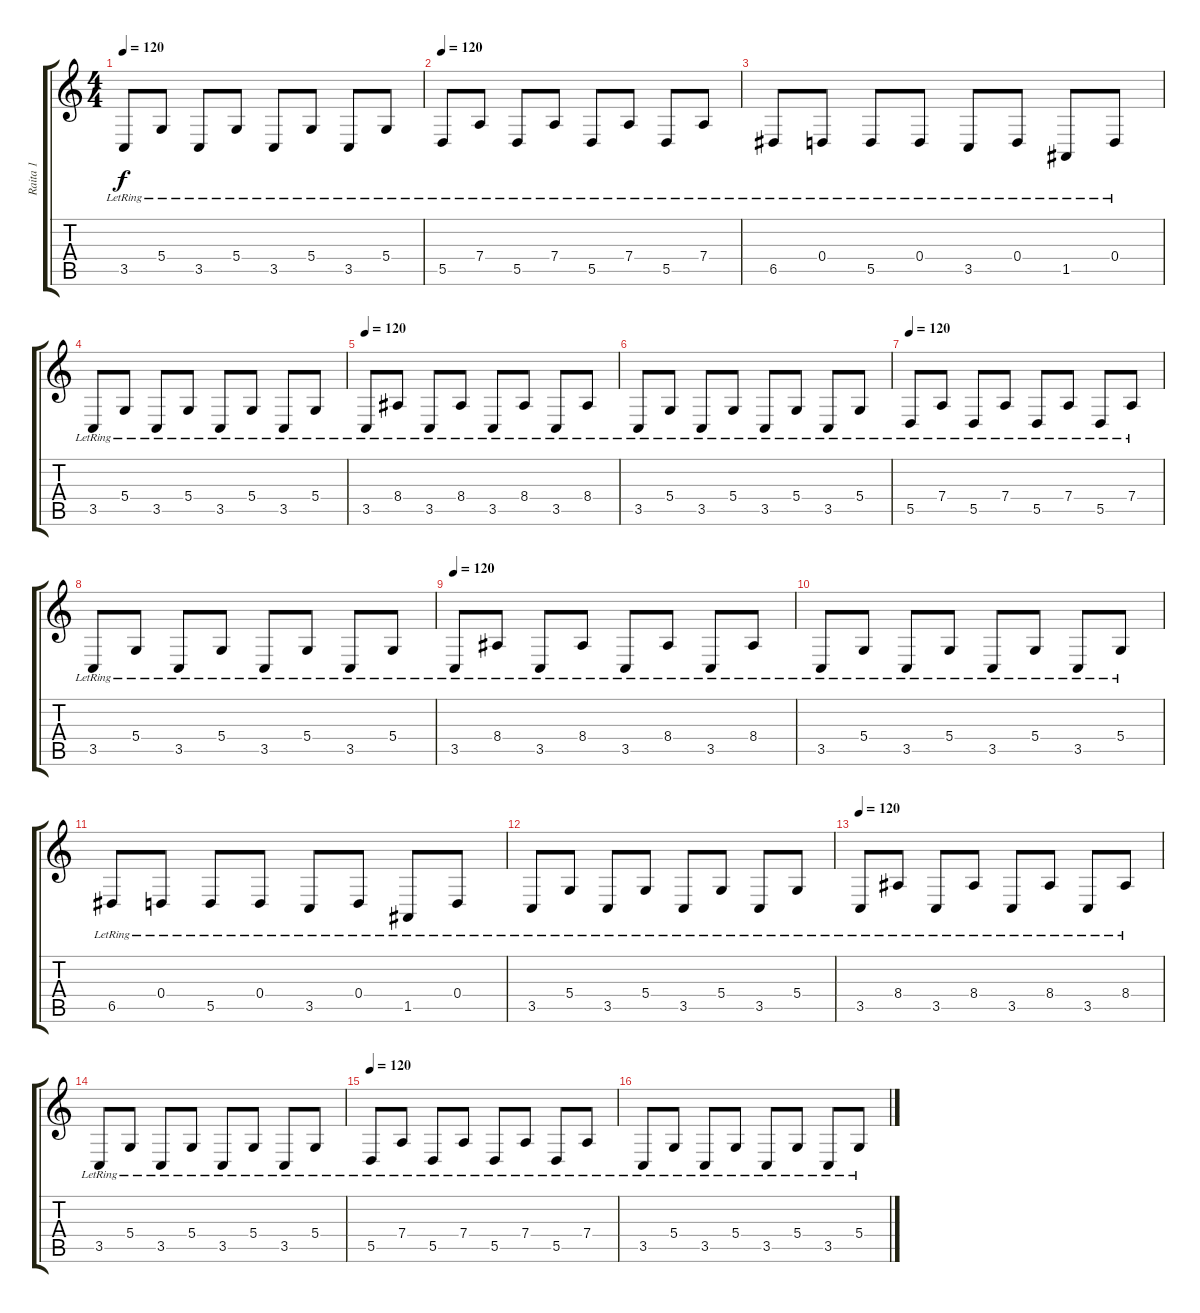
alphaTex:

\track ("Raita 1" "Raita 1") {instrument stringensemble1}
\staff {score tabs}
\tuning (E4 B3 G3 D3 A2 E2) {hide}
\ts (4 4)
\tempo 120
\clef g2
\ks c
3.5{lr}.8{dy f} 5.4{lr}.8 3.5{lr}.8 5.4{lr}.8 3.5{lr}.8 5.4{lr}.8 3.5{lr}.8 5.4{lr}.8 |
\tempo 120
5.5{lr}.8 7.4{lr}.8 5.5{lr}.8 7.4{lr}.8 5.5{lr}.8 7.4{lr}.8 5.5{lr}.8 7.4{lr}.8 |
6.5{lr}.8 0.4{lr}.8 5.5{lr}.8 0.4{lr}.8 3.5{lr}.8 0.4{lr}.8 1.5{lr}.8 0.4{lr}.8 |
3.5{lr}.8 5.4{lr}.8 3.5{lr}.8 5.4{lr}.8 3.5{lr}.8 5.4{lr}.8 3.5{lr}.8 5.4{lr}.8 |
\tempo 120
3.5{lr}.8 8.4{lr}.8 3.5{lr}.8 8.4{lr}.8 3.5{lr}.8 8.4{lr}.8 3.5{lr}.8 8.4{lr}.8 |
3.5{lr}.8 5.4{lr}.8 3.5{lr}.8 5.4{lr}.8 3.5{lr}.8 5.4{lr}.8 3.5{lr}.8 5.4{lr}.8 |
\tempo 120
5.5{lr}.8 7.4{lr}.8 5.5{lr}.8 7.4{lr}.8 5.5{lr}.8 7.4{lr}.8 5.5{lr}.8 7.4{lr}.8 |
3.5{lr}.8 5.4{lr}.8 3.5{lr}.8 5.4{lr}.8 3.5{lr}.8 5.4{lr}.8 3.5{lr}.8 5.4{lr}.8 |
\tempo 120
3.5{lr}.8 8.4{lr}.8 3.5{lr}.8 8.4{lr}.8 3.5{lr}.8 8.4{lr}.8 3.5{lr}.8 8.4{lr}.8 |
3.5{lr}.8 5.4{lr}.8 3.5{lr}.8 5.4{lr}.8 3.5{lr}.8 5.4{lr}.8 3.5{lr}.8 5.4{lr}.8 |
6.5{lr}.8 0.4{lr}.8 5.5{lr}.8 0.4{lr}.8 3.5{lr}.8 0.4{lr}.8 1.5{lr}.8 0.4{lr}.8 |
3.5{lr}.8 5.4{lr}.8 3.5{lr}.8 5.4{lr}.8 3.5{lr}.8 5.4{lr}.8 3.5{lr}.8 5.4{lr}.8 |
\tempo 120
3.5{lr}.8 8.4{lr}.8 3.5{lr}.8 8.4{lr}.8 3.5{lr}.8 8.4{lr}.8 3.5{lr}.8 8.4{lr}.8 |
3.5{lr}.8 5.4{lr}.8 3.5{lr}.8 5.4{lr}.8 3.5{lr}.8 5.4{lr}.8 3.5{lr}.8 5.4{lr}.8 |
\tempo 120
5.5{lr}.8 7.4{lr}.8 5.5{lr}.8 7.4{lr}.8 5.5{lr}.8 7.4{lr}.8 5.5{lr}.8 7.4{lr}.8 |
3.5{lr}.8 5.4{lr}.8 3.5{lr}.8 5.4{lr}.8 3.5{lr}.8 5.4{lr}.8 3.5{lr}.8 5.4{lr}.8
